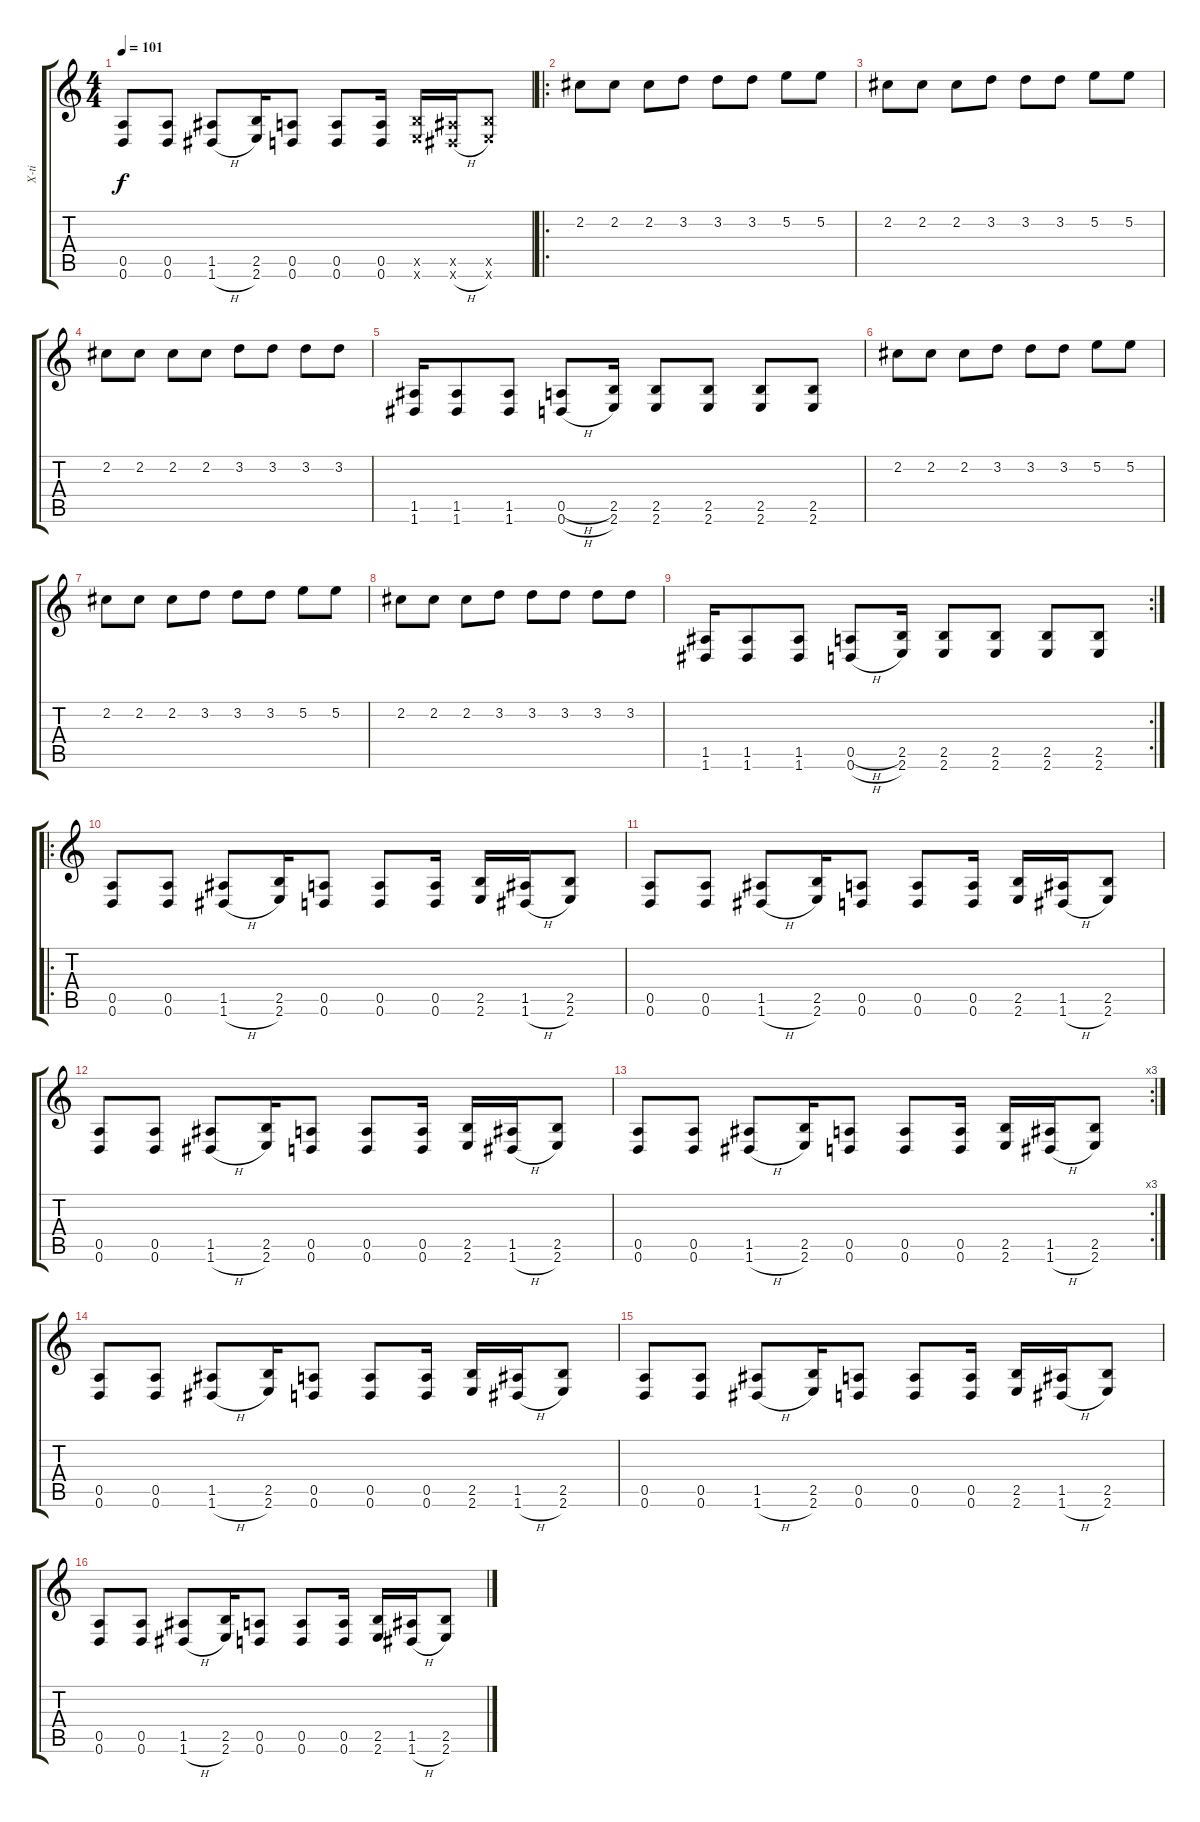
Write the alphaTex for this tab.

\track ("X-ti" "X-ti") {instrument distortionguitar}
\staff {score tabs}
\tuning (E4 B3 G3 D3 A2 D2) {hide}
\ts (4 4)
\tempo 101
\clef g2
\ks c
(0.5 0.6).8{dy f} (0.5 0.6).8 (1.5 1.6{h}).8 (2.5 2.6).16 (0.5 0.6).8 (0.5 0.6).8 (0.5 0.6).16 (2.5{x} 2.6{x}).16 (1.5{x} 1.6{h x}).16 (2.5{x} 2.6{x}).8 |
\ro
2.2.8 2.2.8 2.2.8 3.2.8 3.2.8 3.2.8 5.2.8 5.2.8 |
2.2.8 2.2.8 2.2.8 3.2.8 3.2.8 3.2.8 5.2.8 5.2.8 |
2.2.8 2.2.8 2.2.8 2.2.8 3.2.8 3.2.8 3.2.8 3.2.8 |
(1.5 1.6).16 (1.5 1.6).8 (1.5 1.6).8 (0.5{h} 0.6{h}).8 (2.5 2.6).16 (2.5 2.6).8 (2.5 2.6).8 (2.5 2.6).8 (2.5 2.6).8 |
2.2.8 2.2.8 2.2.8 3.2.8 3.2.8 3.2.8 5.2.8 5.2.8 |
2.2.8 2.2.8 2.2.8 3.2.8 3.2.8 3.2.8 5.2.8 5.2.8 |
2.2.8 2.2.8 2.2.8 3.2.8 3.2.8 3.2.8 3.2.8 3.2.8 |
\rc 2
(1.5 1.6).16 (1.5 1.6).8 (1.5 1.6).8 (0.5{h} 0.6{h}).8 (2.5 2.6).16 (2.5 2.6).8 (2.5 2.6).8 (2.5 2.6).8 (2.5 2.6).8 |
\ro
(0.5 0.6).8 (0.5 0.6).8 (1.5 1.6{h}).8 (2.5 2.6).16 (0.5 0.6).8 (0.5 0.6).8 (0.5 0.6).16 (2.5 2.6).16 (1.5 1.6{h}).16 (2.5 2.6).8 |
(0.5 0.6).8 (0.5 0.6).8 (1.5 1.6{h}).8 (2.5 2.6).16 (0.5 0.6).8 (0.5 0.6).8 (0.5 0.6).16 (2.5 2.6).16 (1.5 1.6{h}).16 (2.5 2.6).8 |
(0.5 0.6).8 (0.5 0.6).8 (1.5 1.6{h}).8 (2.5 2.6).16 (0.5 0.6).8 (0.5 0.6).8 (0.5 0.6).16 (2.5 2.6).16 (1.5 1.6{h}).16 (2.5 2.6).8 |
\rc 3
(0.5 0.6).8 (0.5 0.6).8 (1.5 1.6{h}).8 (2.5 2.6).16 (0.5 0.6).8 (0.5 0.6).8 (0.5 0.6).16 (2.5 2.6).16 (1.5 1.6{h}).16 (2.5 2.6).8 |
(0.5 0.6).8 (0.5 0.6).8 (1.5 1.6{h}).8 (2.5 2.6).16 (0.5 0.6).8 (0.5 0.6).8 (0.5 0.6).16 (2.5 2.6).16 (1.5 1.6{h}).16 (2.5 2.6).8 |
(0.5 0.6).8 (0.5 0.6).8 (1.5 1.6{h}).8 (2.5 2.6).16 (0.5 0.6).8 (0.5 0.6).8 (0.5 0.6).16 (2.5 2.6).16 (1.5 1.6{h}).16 (2.5 2.6).8 |
(0.5 0.6).8 (0.5 0.6).8 (1.5 1.6{h}).8 (2.5 2.6).16 (0.5 0.6).8 (0.5 0.6).8 (0.5 0.6).16 (2.5 2.6).16 (1.5 1.6{h}).16 (2.5 2.6).8
